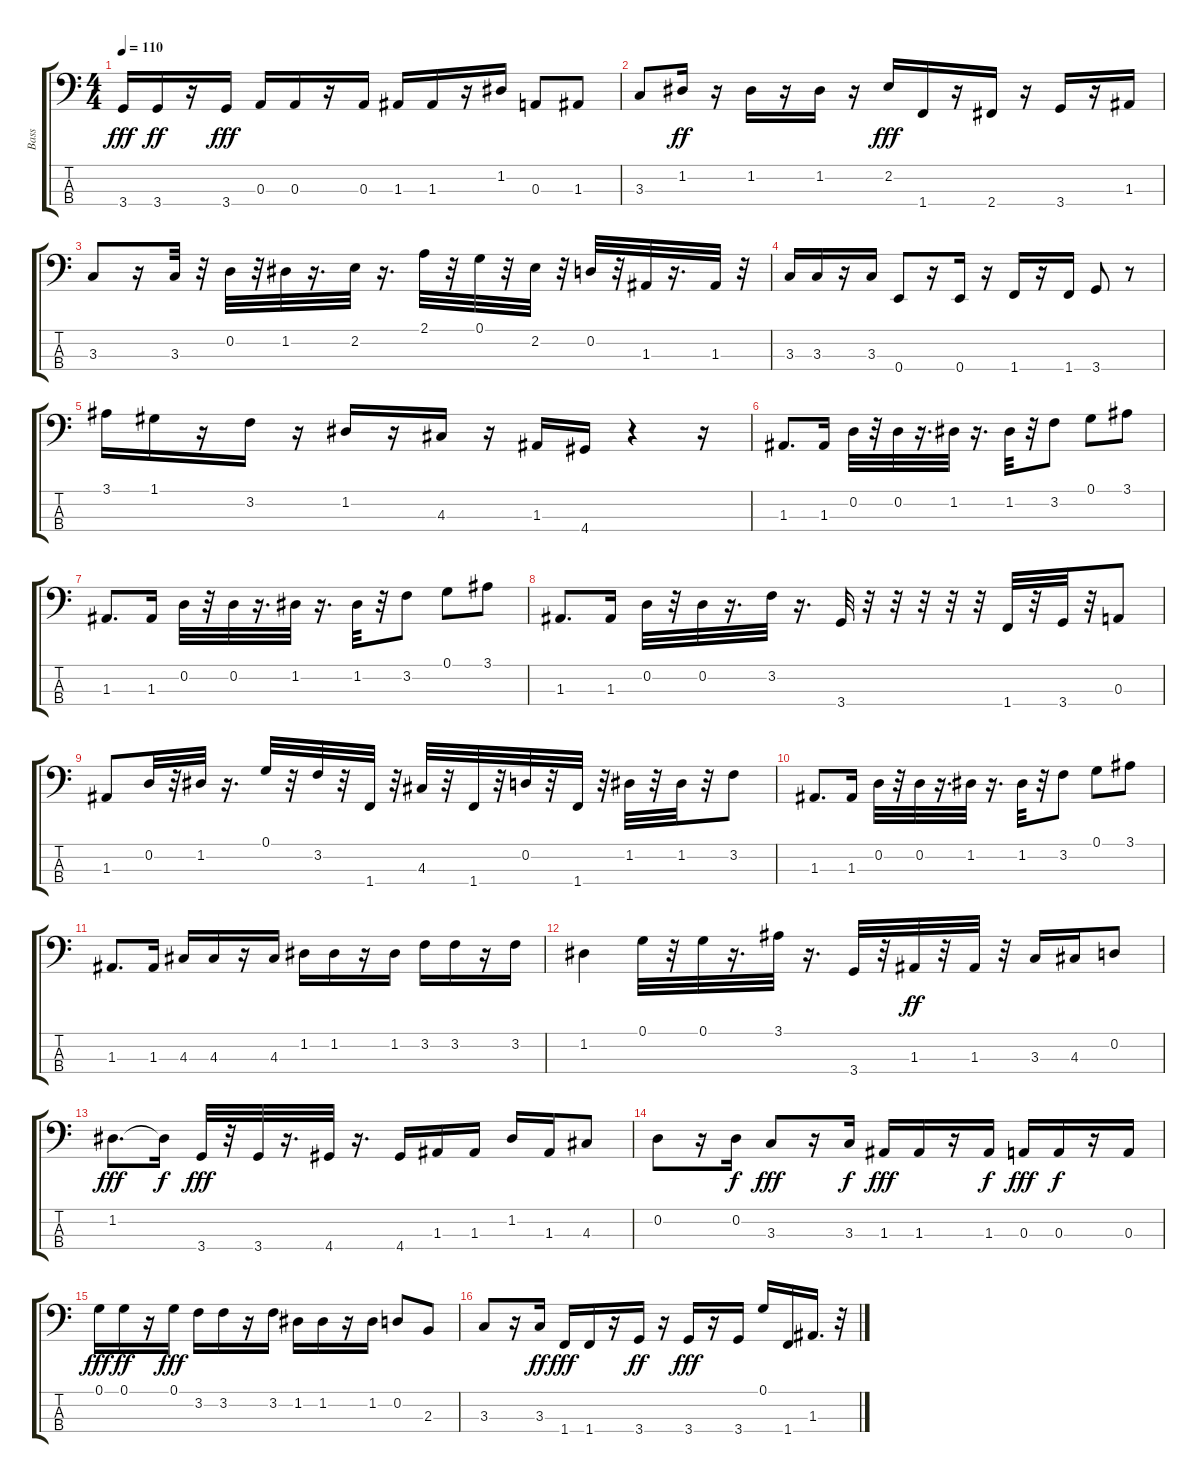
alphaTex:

\track ("Bass" "Bass") {instrument fretlessbass}
\staff {score tabs}
\tuning (G2 D2 A1 E1) {hide}
\ts (4 4)
\tempo 110
\clef f4
\ks c
3.4.16{dy fff} 3.4.16{dy ff} r.16 3.4.16{dy fff} 0.3.16 0.3.16 r.16 0.3.16 1.3.16 1.3.16 r.16 1.2.16 0.3.8 1.3.8 |
3.3.8 1.2.16{dy ff} r.16 1.2.16 r.16 1.2.16 r.16 2.2.16{dy fff} 1.4.16 r.16 2.4.16 r.16 3.4.16 r.16 1.3.16 |
3.3.8 r.16 3.3.32 r.32 0.2.32 r.32 1.2.32 r.16{d} 2.2.32 r.16{d} 2.1.32 r.32 0.1.32 r.32 2.2.32 r.32 0.2.32 r.32 1.3.32 r.16{d} 1.3.32 r.32 |
3.3.16 3.3.16 r.16 3.3.16 0.4.8 r.16 0.4.16 r.16 1.4.16 r.16 1.4.16 3.4.8 r.8 |
3.1.16 1.1.16 r.16 3.2.16 r.16 1.2.16 r.16 4.3.16 r.16 1.3.16 4.4.16 r.4 r.16 |
1.3.8{d} 1.3.16 0.2.32 r.32 0.2.32 r.16{d} 1.2.32 r.16{d} 1.2.32 r.32 3.2.8 0.1.8 3.1.8 |
1.3.8{d} 1.3.16 0.2.32 r.32 0.2.32 r.16{d} 1.2.32 r.16{d} 1.2.32 r.32 3.2.8 0.1.8 3.1.8 |
1.3.8{d} 1.3.16 0.2.32 r.32 0.2.32 r.16{d} 3.2.32 r.16{d} 3.4.32 r.32 r.32 r.32 r.32 r.32 1.4.32 r.32 3.4.32 r.32 0.3.8 |
1.3.8 0.2.32 r.32 1.2.32 r.16{d} 0.1.32 r.32 3.2.32 r.32 1.4.32 r.32 4.3.32 r.32 1.4.32 r.32 0.2.32 r.32 1.4.32 r.32 1.2.32 r.32 1.2.32 r.32 3.2.8 |
1.3.8{d} 1.3.16 0.2.32 r.32 0.2.32 r.16{d} 1.2.32 r.16{d} 1.2.32 r.32 3.2.8 0.1.8 3.1.8 |
1.3.8{d} 1.3.16 4.3.16 4.3.16 r.16 4.3.16 1.2.16 1.2.16 r.16 1.2.16 3.2.16 3.2.16 r.16 3.2.16 |
1.2.4 0.1.32 r.32 0.1.32 r.16{d} 3.1.32 r.16{d} 3.4.32 r.32 1.3.32{dy ff} r.32 1.3.32 r.32 3.3.16 4.3.16 0.2.8 |
1.2.8{d dy fff} 1.2{t}.16{dy f} 3.4.32{dy fff} r.32 3.4.32 r.16{d} 4.4.32 r.16{d} 4.4.16 1.3.16 1.3.16 1.2.16 1.3.16 4.3.8 |
0.2.8 r.16 0.2.16{dy f} 3.3.8{dy fff} r.16 3.3.16{dy f} 1.3.16{dy fff} 1.3.16 r.16 1.3.16{dy f} 0.3.16{dy fff} 0.3.16{dy f} r.16 0.3.16 |
0.1.16{dy fff} 0.1.16{dy ff} r.16 0.1.16{dy fff} 3.2.16 3.2.16 r.16 3.2.16 1.2.16 1.2.16 r.16 1.2.16 0.2.8 2.3.8 |
3.3.8 r.16 3.3.16{dy ff} 1.4.16{dy fff} 1.4.16 r.16 3.4.16{dy ff} r.16 3.4.16{dy fff} r.16 3.4.16 0.1.16 1.4.16 1.3.16{d} r.32
